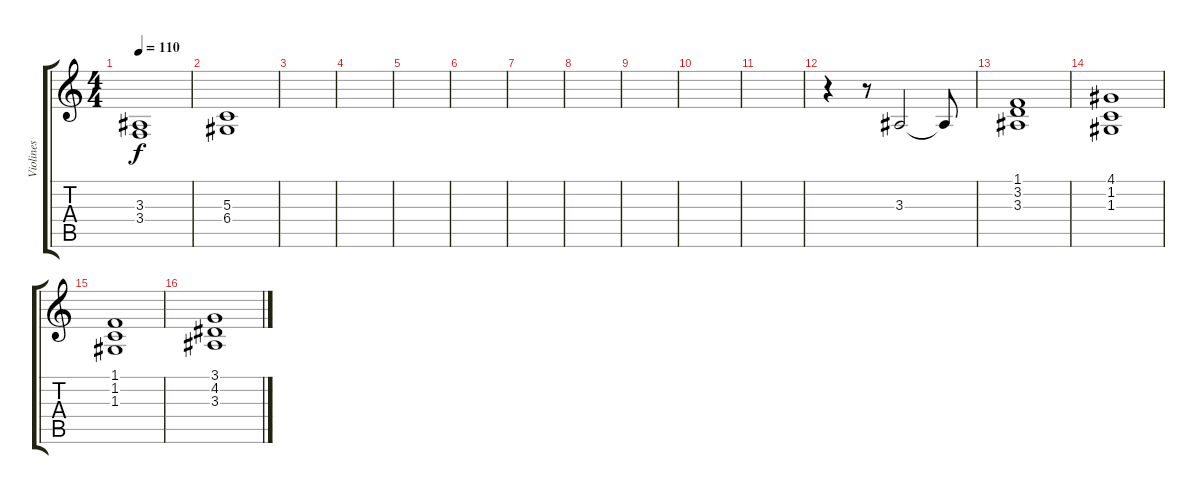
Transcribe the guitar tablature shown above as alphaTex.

\track ("Violines" "Violines") {instrument synthstrings1}
\staff {score tabs}
\tuning (E4 B3 G3 D3 A2 E2) {hide}
\ts (4 4)
\tempo 110
\clef g2
\ks c
(3.3 3.4).1{dy f} |
(5.3 6.4).1 |
|
|
|
|
|
|
|
|
|
r.4 r.8 3.3.2 3.3{t}.8 |
(1.1 3.2 3.3).1 |
(4.1 1.2 1.3).1 |
(1.1 1.2 1.3).1 |
(3.1 4.2 3.3).1
